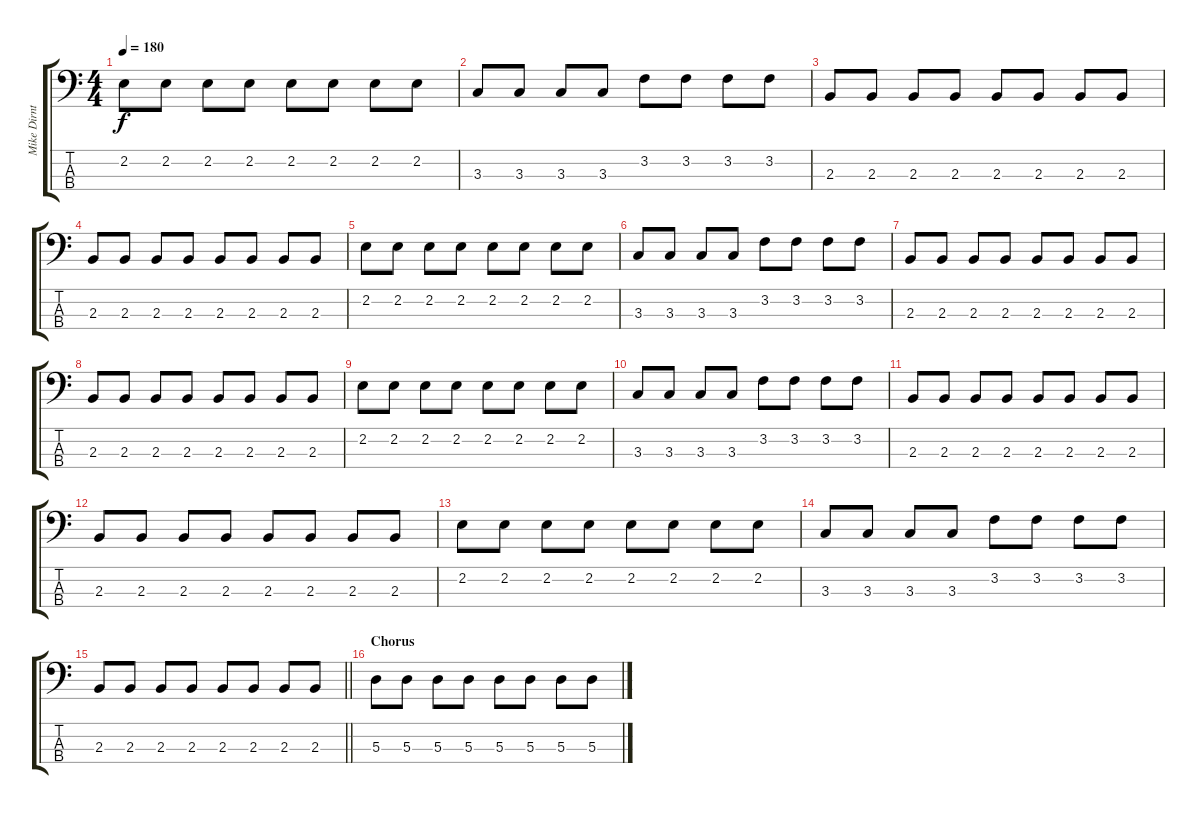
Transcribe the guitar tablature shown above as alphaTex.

\track ("Mike Dirnt - Bass" "Mike Dirnt") {instrument electricbasspick}
\staff {score tabs}
\tuning (G2 D2 A1 E1) {hide}
\ts (4 4)
\tempo 180
\clef f4
\ks c
2.2.8{dy f} 2.2.8 2.2.8 2.2.8 2.2.8 2.2.8 2.2.8 2.2.8 |
3.3.8 3.3.8 3.3.8 3.3.8 3.2.8 3.2.8 3.2.8 3.2.8 |
2.3.8 2.3.8 2.3.8 2.3.8 2.3.8 2.3.8 2.3.8 2.3.8 |
2.3.8 2.3.8 2.3.8 2.3.8 2.3.8 2.3.8 2.3.8 2.3.8 |
2.2.8 2.2.8 2.2.8 2.2.8 2.2.8 2.2.8 2.2.8 2.2.8 |
3.3.8 3.3.8 3.3.8 3.3.8 3.2.8 3.2.8 3.2.8 3.2.8 |
2.3.8 2.3.8 2.3.8 2.3.8 2.3.8 2.3.8 2.3.8 2.3.8 |
2.3.8 2.3.8 2.3.8 2.3.8 2.3.8 2.3.8 2.3.8 2.3.8 |
2.2.8 2.2.8 2.2.8 2.2.8 2.2.8 2.2.8 2.2.8 2.2.8 |
3.3.8 3.3.8 3.3.8 3.3.8 3.2.8 3.2.8 3.2.8 3.2.8 |
2.3.8 2.3.8 2.3.8 2.3.8 2.3.8 2.3.8 2.3.8 2.3.8 |
2.3.8 2.3.8 2.3.8 2.3.8 2.3.8 2.3.8 2.3.8 2.3.8 |
2.2.8 2.2.8 2.2.8 2.2.8 2.2.8 2.2.8 2.2.8 2.2.8 |
3.3.8 3.3.8 3.3.8 3.3.8 3.2.8 3.2.8 3.2.8 3.2.8 |
\barLineRight lightlight
2.3.8 2.3.8 2.3.8 2.3.8 2.3.8 2.3.8 2.3.8 2.3.8 |
\section ("" "Chorus")
5.3.8 5.3.8 5.3.8 5.3.8 5.3.8 5.3.8 5.3.8 5.3.8
